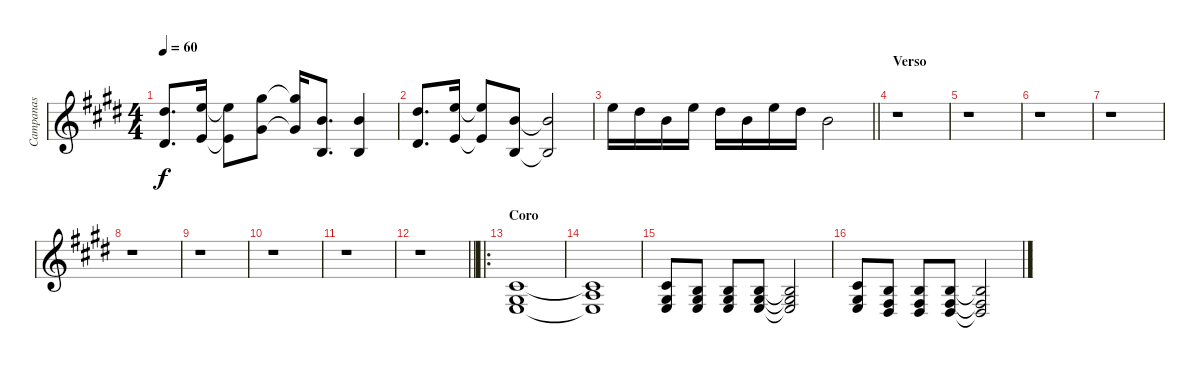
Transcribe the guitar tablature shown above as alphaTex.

\track ("Campanas" "Campanas") {instrument glockenspiel}
\staff {score}
\tuning (E4 B3 G3 D3 A2) {hide}
\ts (4 4)
\tempo 60
\clef g2
\ks e
(11.1 4.2).8{d dy f} (12.1 5.2).16 (12.1{t} 5.2{t}).8 (4.1 21.2).8 (4.1{t} 21.2{t}).16 (7.1 0.2).8{d} (7.1 0.2).4 |
(11.1 4.2).8{d} (12.1 5.2).16 (12.1{t} 5.2{t}).8 (7.1 0.2).8 (7.1{t} 0.2{t}).2 |
\barLineRight lightlight
12.1.16 11.1.16 7.1.16 12.1.16 11.1.16 7.1.16 12.1.16 11.1.16 7.1.2 |
\section ("" "Verso")
r.1 |
r.1 |
r.1 |
r.1 |
r.1 |
r.1 |
r.1 |
r.1 |
\barLineRight lightlight
r.1 |
\ro
\section ("" "Coro")
(2.2 1.3 2.4).1 |
(2.2{t} 2.3 2.4{t}).1 |
(2.2 1.3 2.4).8 (0.2 1.3 2.4).8 (0.2 1.3 2.4).8 (0.2 1.3 2.4).8 (0.2{t} 1.3{t} 2.4{t}).2 |
(2.2 1.3 2.4).8 (0.2 4.4 6.5).8 (0.2 4.4 6.5).8 (0.2 1.4 9.5).8 (0.2{t} 1.4{t} 9.5{t}).2
